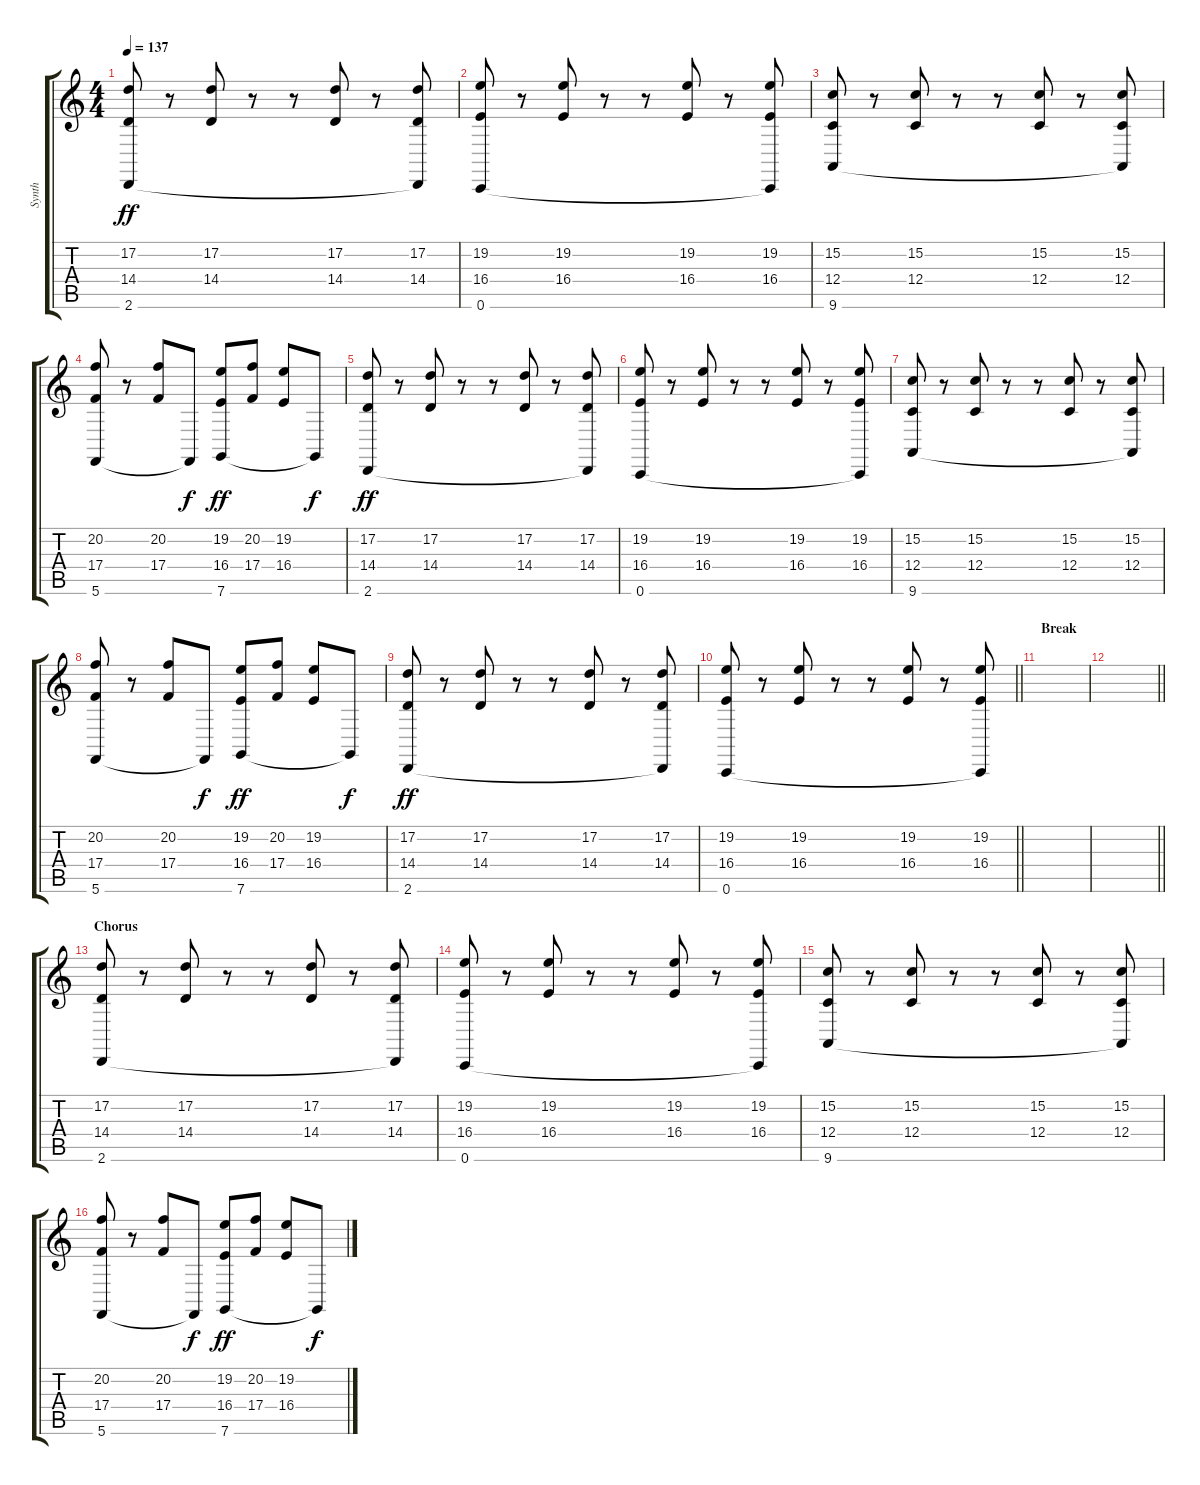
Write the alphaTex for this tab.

\track ("Synth" "Synth") {instrument lead8bassandlead}
\staff {score tabs}
\tuning (D4 A3 F3 C3 G2 C2) {hide}
\ts (4 4)
\tempo 137
\clef g2
\ks c
(17.2 14.4 2.6).8{dy ff} r.8 (17.2 14.4).8 r.8 r.8 (17.2 14.4).8 r.8 (17.2 14.4 2.6{t}).8 |
(19.2 16.4 0.6).8 r.8 (19.2 16.4).8 r.8 r.8 (19.2 16.4).8 r.8 (19.2 16.4 0.6{t}).8 |
(15.2 12.4 9.6).8 r.8 (15.2 12.4).8 r.8 r.8 (15.2 12.4).8 r.8 (15.2 12.4 9.6{t}).8 |
(20.2 17.4 5.6).8 r.8 (20.2 17.4).8 5.6{t}.8{dy f} (19.2 16.4 7.6).8{dy ff} (20.2 17.4).8 (19.2 16.4).8 7.6{t}.8{dy f} |
(17.2 14.4 2.6).8{dy ff} r.8 (17.2 14.4).8 r.8 r.8 (17.2 14.4).8 r.8 (17.2 14.4 2.6{t}).8 |
(19.2 16.4 0.6).8 r.8 (19.2 16.4).8 r.8 r.8 (19.2 16.4).8 r.8 (19.2 16.4 0.6{t}).8 |
(15.2 12.4 9.6).8 r.8 (15.2 12.4).8 r.8 r.8 (15.2 12.4).8 r.8 (15.2 12.4 9.6{t}).8 |
(20.2 17.4 5.6).8 r.8 (20.2 17.4).8 5.6{t}.8{dy f} (19.2 16.4 7.6).8{dy ff} (20.2 17.4).8 (19.2 16.4).8 7.6{t}.8{dy f} |
(17.2 14.4 2.6).8{dy ff} r.8 (17.2 14.4).8 r.8 r.8 (17.2 14.4).8 r.8 (17.2 14.4 2.6{t}).8 |
\barLineRight lightlight
(19.2 16.4 0.6).8 r.8 (19.2 16.4).8 r.8 r.8 (19.2 16.4).8 r.8 (19.2 16.4 0.6{t}).8 |
\section ("" "Break")
|
\barLineRight lightlight
|
\section ("" "Chorus")
(17.2 14.4 2.6).8 r.8 (17.2 14.4).8 r.8 r.8 (17.2 14.4).8 r.8 (17.2 14.4 2.6{t}).8 |
(19.2 16.4 0.6).8 r.8 (19.2 16.4).8 r.8 r.8 (19.2 16.4).8 r.8 (19.2 16.4 0.6{t}).8 |
(15.2 12.4 9.6).8 r.8 (15.2 12.4).8 r.8 r.8 (15.2 12.4).8 r.8 (15.2 12.4 9.6{t}).8 |
(20.2 17.4 5.6).8 r.8 (20.2 17.4).8 5.6{t}.8{dy f} (19.2 16.4 7.6).8{dy ff} (20.2 17.4).8 (19.2 16.4).8 7.6{t}.8{dy f}
